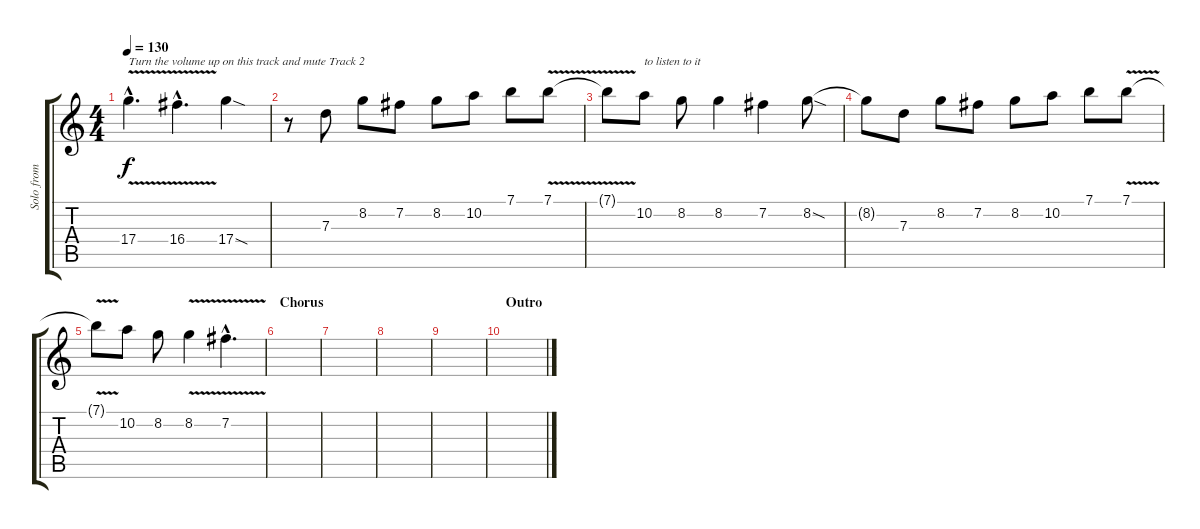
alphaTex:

\track ("Solo from demo version" "Solo from ") {instrument distortionguitar}
\staff {score tabs}
\tuning (E4 B3 G3 D3 A2 E2) {hide}
\ts (4 4)
\tempo 130
\clef g2
\ks c
17.4{v hac}.4{d txt "Turn the volume up on this track and mute Track 2" dy f} 16.4{v hac}.4{d} 17.4{sod}.4 |
r.8 7.3.8 8.2.8 7.2.8 8.2.8 10.2.8 7.1.8 7.1{v}.8 |
7.1{t}.8 10.2.8{txt "to listen to it"} 8.2.8 8.2.4 7.2.4 8.2{sod}.8 |
8.2{t}.8 7.3.8 8.2.8 7.2.8 8.2.8 10.2.8 7.1.8 7.1{v}.8 |
7.1{t}.8 10.2.8 8.2.8 8.2{v}.4 7.2{v hac}.4{d} |
\section ("" "Chorus")
|
|
|
|
\section ("" "Outro")
